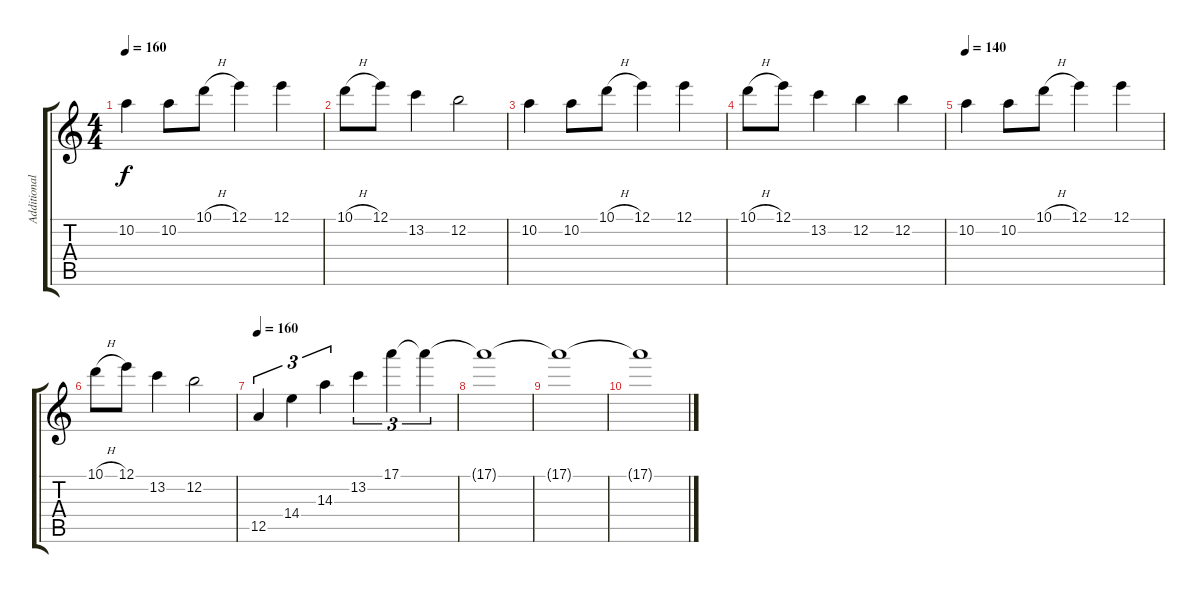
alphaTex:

\track ("Additionals" "Additional") {instrument distortionguitar}
\staff {score tabs}
\tuning (E4 B3 G3 D3 A2 E2) {hide}
\ts (4 4)
\tempo 160
\clef g2
\ks c
10.2.4{dy f} 10.2.8 10.1{h}.8 12.1.4 12.1.4 |
10.1{h}.8 12.1.8 13.2.4 12.2.2 |
10.2.4 10.2.8 10.1{h}.8 12.1.4 12.1.4 |
10.1{h}.8 12.1.8 13.2.4 12.2.4 12.2.4 |
\tempo 140
10.2.4 10.2.8 10.1{h}.8 12.1.4 12.1.4 |
10.1{h}.8 12.1.8 13.2.4 12.2.2 |
\tempo 160
12.5.4{tu (3 2)} 14.4.4{tu (3 2)} 14.3.4{tu (3 2)} 13.2.4{tu (3 2)} 17.1.4{tu (3 2)} 17.1{t}.4{tu (3 2)} |
17.1{t}.1{volume 2} |
17.1{t}.1 |
17.1{t}.1
